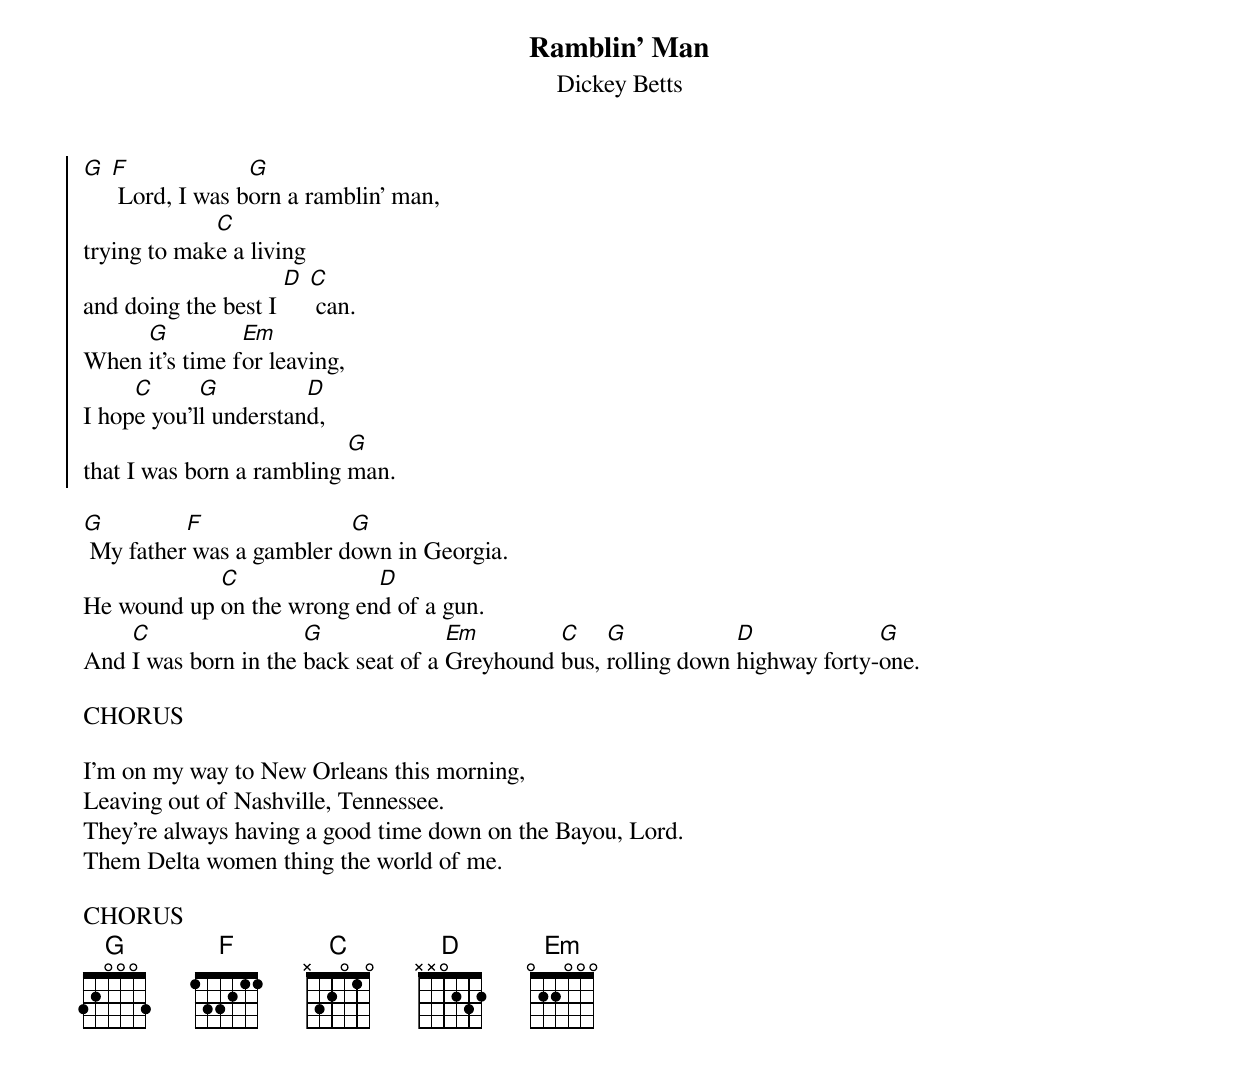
{title: Ramblin' Man}
{subtitle: Dickey Betts}

{soc}
[G] [F] Lord, I was b[G]orn a ramblin' man,
trying to mak[C]e a living
and doing the best I [D] [C] can.
When [G]it's time f[Em]or leaving,
I hop[C]e you'l[G]l understan[D]d,
that I was born a rambling [G]man.
{eoc}

[G] My father[F] was a gambler d[G]own in Georgia.
He wound up [C]on the wrong en[D]d of a gun.
And [C]I was born in the [G]back seat of a [Em]Greyhound [C]bus, [G]rolling down [D]highway forty-[G]one.

CHORUS

I'm on my way to New Orleans this morning,
Leaving out of Nashville, Tennessee.
They're always having a good time down on the Bayou, Lord.
Them Delta women thing the world of me.

CHORUS
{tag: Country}
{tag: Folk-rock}
